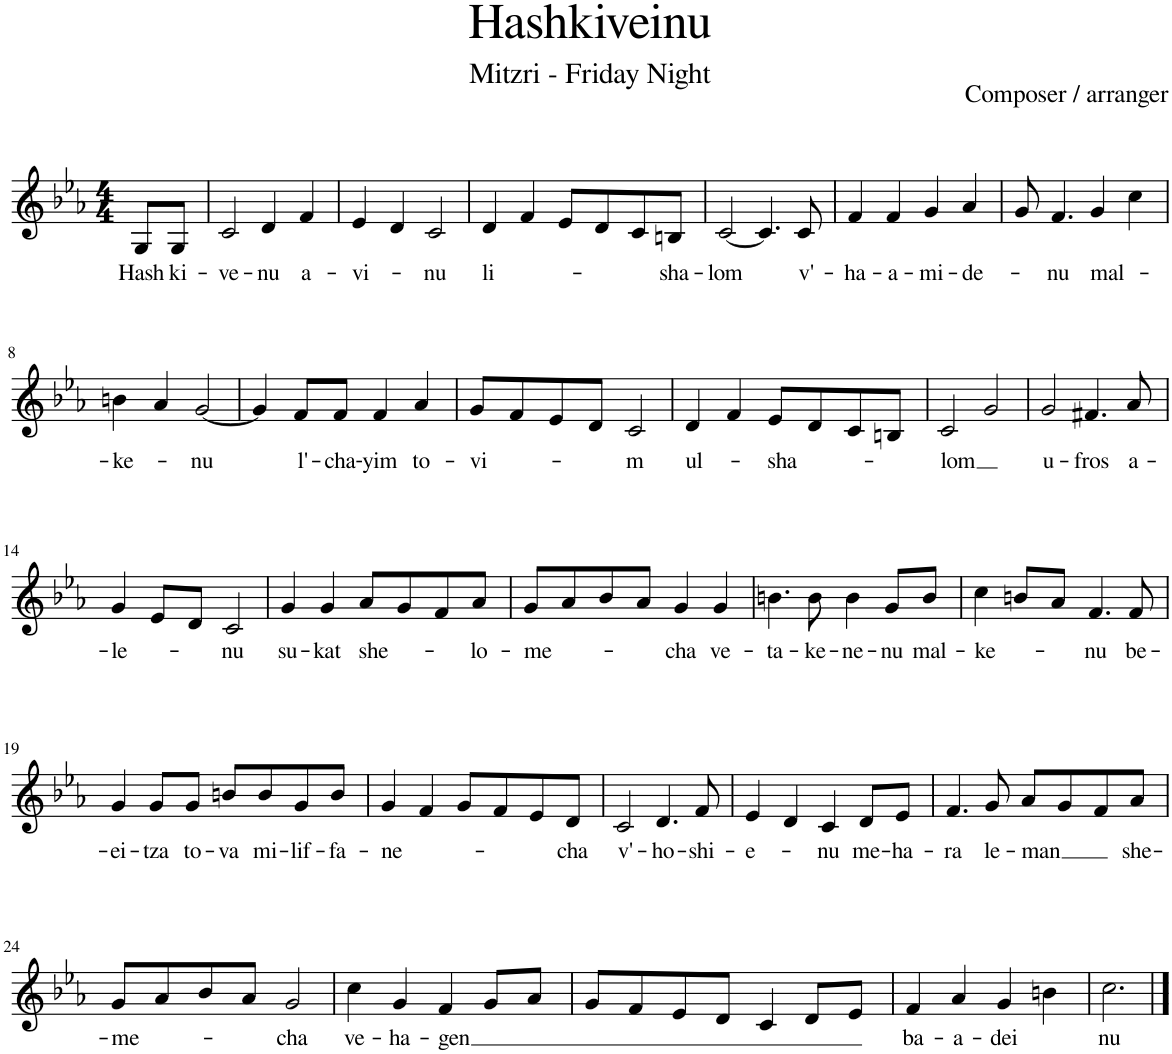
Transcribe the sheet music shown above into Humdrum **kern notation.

**kern	**text
*part1	*part1
*staff1	*staff1
*I"Trumpet in Bb	*
*I'Tpt. in Bb	*
*clefG2	*
*Trd1c2	*
*k[b-e-a-]	*
*M4/4	*
=1	=1
!	!LO:LY:b
8G/L	Hash-
!	!LO:LY:b
8G/J	-ki-
=2	=2
!	!LO:LY:b
2c/	-ve-
!	!LO:LY:b
4d/	-nu
!	!LO:LY:b
4f/	a-
=3	=3
!	!LO:LY:b
4e-/	-vi-
4d/	.
!	!LO:LY:b
2c/	-nu
=4	=4
!	!LO:LY:b
4d/	li-
4f/	.
8e-/L	.
8d/	.
8c/	.
!	!LO:LY:b
8Bn/J	-sha-
=5	=5
!	!LO:LY:b
[2c/	-lom
4.c/]	.
!	!LO:LY:b
8c/	v'-
=6	=6
!	!LO:LY:b
4f/	-ha-
!	!LO:LY:b
4f/	-a-
!	!LO:LY:b
4g/	-mi-
!	!LO:LY:b
4a-/	-de-
=7	=7
8g/	.
!	!LO:LY:b
4.f/	-nu
!	!LO:LY:b
4g/	mal-
4cc\	.
!!LO:LB:g=z
=8	=8
!	!LO:LY:b
4bn\	-ke-
4a-/	.
!	!LO:LY:b
[2g/	-nu
=9	=9
4g/]	.
!	!LO:LY:b
8f/L	l'-
!	!LO:LY:b
8f/J	-cha-
!	!LO:LY:b
4f/	-yim
!	!LO:LY:b
4a-/	to-
=10	=10
!	!LO:LY:b
8g/L	-vi-
8f/	.
8e-/	.
8d/J	.
!	!LO:LY:b
2c/	-m
=11	=11
!	!LO:LY:b
4d/	ul-
4f/	.
!	!LO:LY:b
8e-/L	-sha-
8d/	.
8c/	.
8Bn/J	.
=12	=12
!	!LO:LY:b
2c/	-lom
2g/	.
=13	=13
!	!LO:LY:b
2g/	u-
!	!LO:LY:b
4.f#X/	-fros
!	!LO:LY:b
8a-/	a-
!!LO:LB:g=z
=14	=14
!	!LO:LY:b
4g/	-le-
8e-/L	.
8d/J	.
!	!LO:LY:b
2c/	-nu
=15	=15
!	!LO:LY:b
4g/	su-
!	!LO:LY:b
4g/	-kat
!	!LO:LY:b
8a-/L	she-
8g/	.
8f/	.
!	!LO:LY:b
8a-/J	-lo-
=16	=16
!	!LO:LY:b
8g/L	-me-
8a-/	.
8b-/	.
8a-/J	.
!	!LO:LY:b
4g/	-cha
!	!LO:LY:b
4g/	ve-
=17	=17
!	!LO:LY:b
4.bn\	-ta-
!	!LO:LY:b
8b\	-ke-
!	!LO:LY:b
4b\	-ne-
!	!LO:LY:b
8g/L	-nu
!	!LO:LY:b
8b/J	mal-
=18	=18
!	!LO:LY:b
4cc\	-ke-
8bn/L	.
8a-/J	.
!	!LO:LY:b
4.f/	-nu
!	!LO:LY:b
8f/	be-
!!LO:LB:g=z
=19	=19
!	!LO:LY:b
4g/	-ei-
!	!LO:LY:b
8g/L	-tza
!	!LO:LY:b
8g/J	to-
!	!LO:LY:b
8bn/L	-va
!	!LO:LY:b
8b/	mi-
!	!LO:LY:b
8g/	-lif-
!	!LO:LY:b
8b/J	-fa-
=20	=20
!	!LO:LY:b
4g/	-ne-
4f/	.
8g/L	.
8f/	.
8e-/	.
!	!LO:LY:b
8d/J	-cha
=21	=21
!	!LO:LY:b
2c/	v'-
!	!LO:LY:b
4.d/	-ho-
!	!LO:LY:b
8f/	-shi-
=22	=22
!	!LO:LY:b
4e-/	-e-
4d/	.
!	!LO:LY:b
4c/	-nu
!	!LO:LY:b
8d/L	me-
!	!LO:LY:b
8e-/J	-ha-
=23	=23
!	!LO:LY:b
4.f/	-ra
!	!LO:LY:b
8g/	le-
!	!LO:LY:b
8a-/L	-man
8g/	.
8f/	.
!	!LO:LY:b
8a-/J	she-
!!LO:LB:g=z
=24	=24
!	!LO:LY:b
8g/L	-me-
8a-/	.
8b-/	.
8a-/J	.
!	!LO:LY:b
2g/	-cha
=25	=25
!	!LO:LY:b
4cc\	ve-
!	!LO:LY:b
4g/	-ha-
!	!LO:LY:b
4f/	-gen
8g/L	.
8a-/J	.
=26	=26
8g/L	.
8f/	.
8e-/	.
8d/J	.
4c/	.
8d/L	.
8e-/J	.
=27	=27
!	!LO:LY:b
4f/	ba-
!	!LO:LY:b
4a-/	-a-
!	!LO:LY:b
4g/	-dei
4bn\	.
=28	=28
!	!LO:LY:b
2.cc\	-nu
==	==
*-	*-
